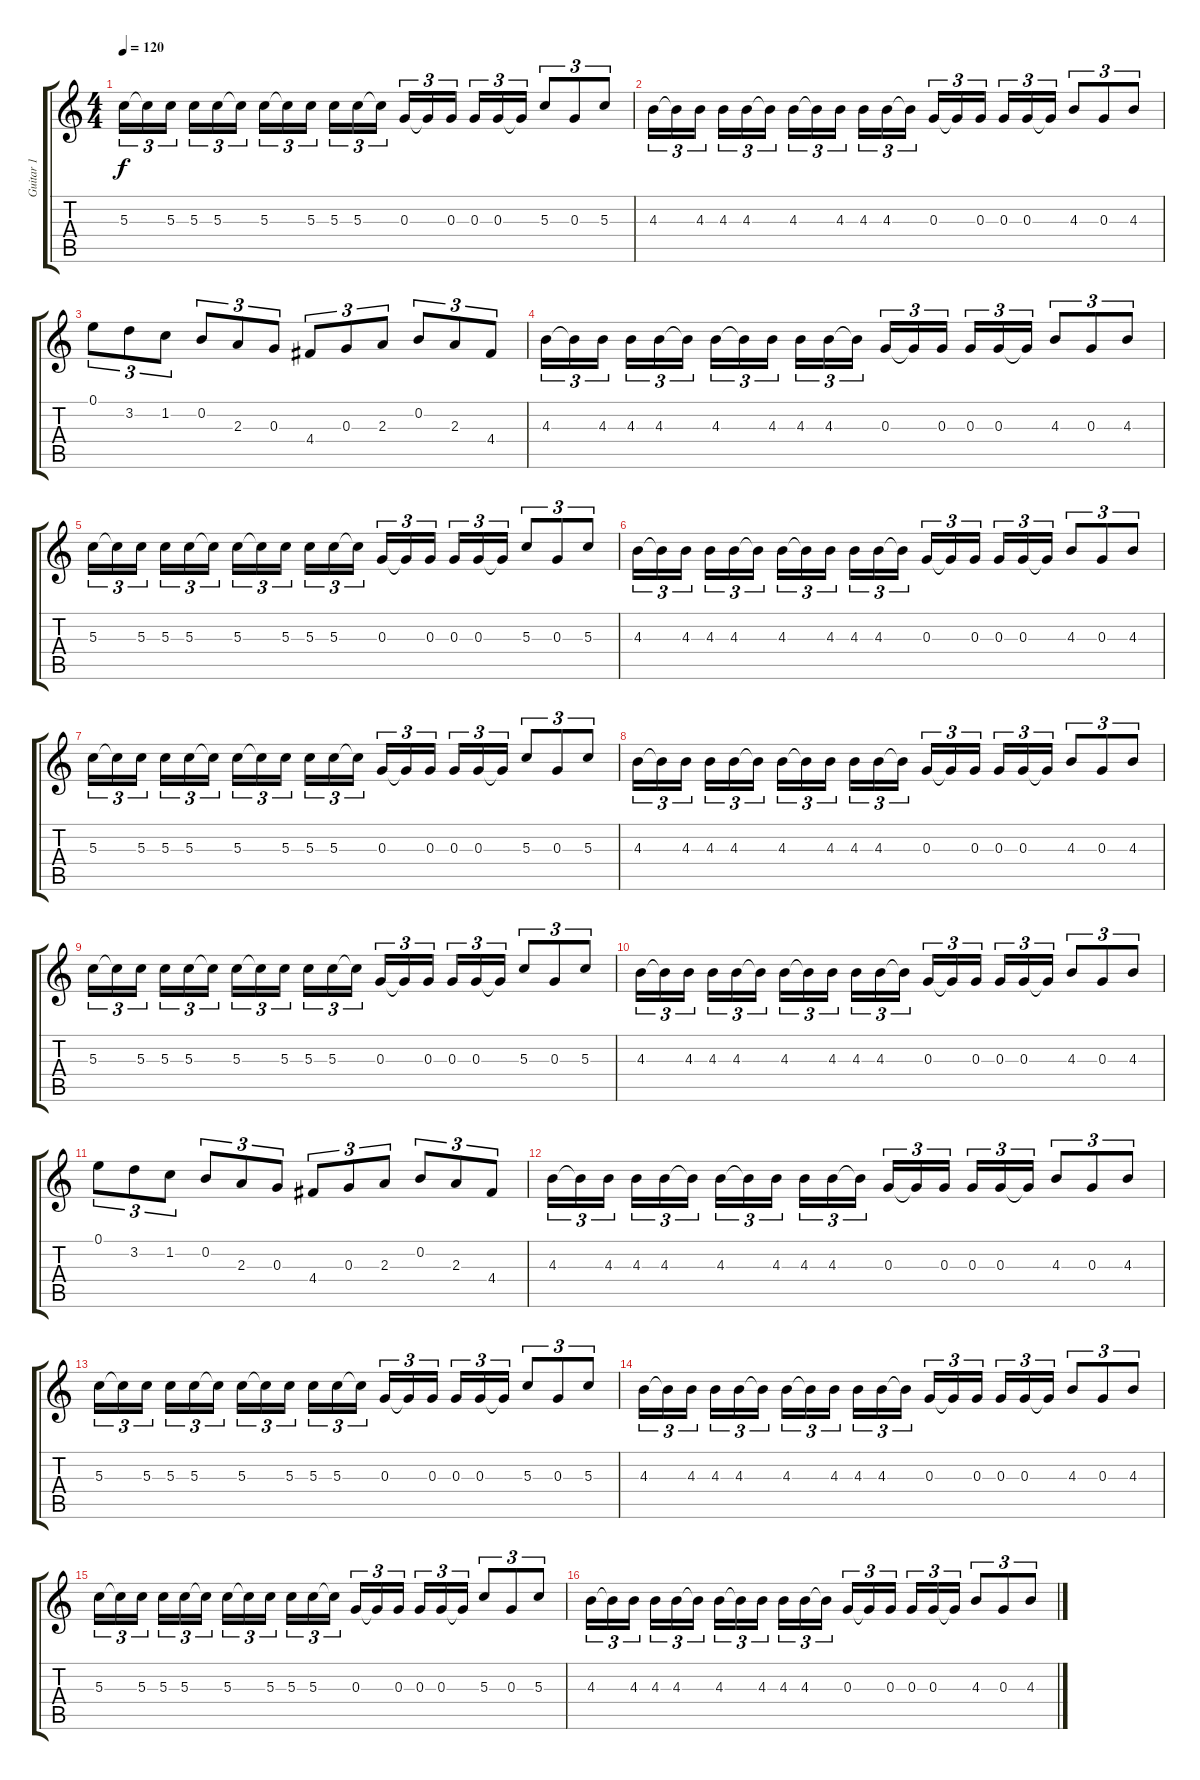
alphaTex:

\track ("Guitar 1" "Guitar 1") {instrument distortionguitar}
\staff {score tabs}
\tuning (E4 B3 G3 D3 A2 E2) {hide}
\ts (4 4)
\tempo 120
\clef g2
\ks c
5.3.16{tu (3 2) dy f} 5.3{t}.16{tu (3 2)} 5.3.16{tu (3 2)} 5.3.16{tu (3 2)} 5.3.16{tu (3 2)} 5.3{t}.16{tu (3 2)} 5.3.16{tu (3 2)} 5.3{t}.16{tu (3 2)} 5.3.16{tu (3 2)} 5.3.16{tu (3 2)} 5.3.16{tu (3 2)} 5.3{t}.16{tu (3 2)} 0.3.16{tu (3 2)} 0.3{t}.16{tu (3 2)} 0.3.16{tu (3 2)} 0.3.16{tu (3 2)} 0.3.16{tu (3 2)} 0.3{t}.16{tu (3 2)} 5.3.8{tu (3 2)} 0.3.8{tu (3 2)} 5.3.8{tu (3 2)} |
4.3.16{tu (3 2)} 4.3{t}.16{tu (3 2)} 4.3.16{tu (3 2)} 4.3.16{tu (3 2)} 4.3.16{tu (3 2)} 4.3{t}.16{tu (3 2)} 4.3.16{tu (3 2)} 4.3{t}.16{tu (3 2)} 4.3.16{tu (3 2)} 4.3.16{tu (3 2)} 4.3.16{tu (3 2)} 4.3{t}.16{tu (3 2)} 0.3.16{tu (3 2)} 0.3{t}.16{tu (3 2)} 0.3.16{tu (3 2)} 0.3.16{tu (3 2)} 0.3.16{tu (3 2)} 0.3{t}.16{tu (3 2)} 4.3.8{tu (3 2)} 0.3.8{tu (3 2)} 4.3.8{tu (3 2)} |
0.1.8{tu (3 2)} 3.2.8{tu (3 2)} 1.2.8{tu (3 2)} 0.2.8{tu (3 2)} 2.3.8{tu (3 2)} 0.3.8{tu (3 2)} 4.4.8{tu (3 2)} 0.3.8{tu (3 2)} 2.3.8{tu (3 2)} 0.2.8{tu (3 2)} 2.3.8{tu (3 2)} 4.4.8{tu (3 2)} |
4.3.16{tu (3 2)} 4.3{t}.16{tu (3 2)} 4.3.16{tu (3 2)} 4.3.16{tu (3 2)} 4.3.16{tu (3 2)} 4.3{t}.16{tu (3 2)} 4.3.16{tu (3 2)} 4.3{t}.16{tu (3 2)} 4.3.16{tu (3 2)} 4.3.16{tu (3 2)} 4.3.16{tu (3 2)} 4.3{t}.16{tu (3 2)} 0.3.16{tu (3 2)} 0.3{t}.16{tu (3 2)} 0.3.16{tu (3 2)} 0.3.16{tu (3 2)} 0.3.16{tu (3 2)} 0.3{t}.16{tu (3 2)} 4.3.8{tu (3 2)} 0.3.8{tu (3 2)} 4.3.8{tu (3 2)} |
5.3.16{tu (3 2)} 5.3{t}.16{tu (3 2)} 5.3.16{tu (3 2)} 5.3.16{tu (3 2)} 5.3.16{tu (3 2)} 5.3{t}.16{tu (3 2)} 5.3.16{tu (3 2)} 5.3{t}.16{tu (3 2)} 5.3.16{tu (3 2)} 5.3.16{tu (3 2)} 5.3.16{tu (3 2)} 5.3{t}.16{tu (3 2)} 0.3.16{tu (3 2)} 0.3{t}.16{tu (3 2)} 0.3.16{tu (3 2)} 0.3.16{tu (3 2)} 0.3.16{tu (3 2)} 0.3{t}.16{tu (3 2)} 5.3.8{tu (3 2)} 0.3.8{tu (3 2)} 5.3.8{tu (3 2)} |
4.3.16{tu (3 2)} 4.3{t}.16{tu (3 2)} 4.3.16{tu (3 2)} 4.3.16{tu (3 2)} 4.3.16{tu (3 2)} 4.3{t}.16{tu (3 2)} 4.3.16{tu (3 2)} 4.3{t}.16{tu (3 2)} 4.3.16{tu (3 2)} 4.3.16{tu (3 2)} 4.3.16{tu (3 2)} 4.3{t}.16{tu (3 2)} 0.3.16{tu (3 2)} 0.3{t}.16{tu (3 2)} 0.3.16{tu (3 2)} 0.3.16{tu (3 2)} 0.3.16{tu (3 2)} 0.3{t}.16{tu (3 2)} 4.3.8{tu (3 2)} 0.3.8{tu (3 2)} 4.3.8{tu (3 2)} |
5.3.16{tu (3 2)} 5.3{t}.16{tu (3 2)} 5.3.16{tu (3 2)} 5.3.16{tu (3 2)} 5.3.16{tu (3 2)} 5.3{t}.16{tu (3 2)} 5.3.16{tu (3 2)} 5.3{t}.16{tu (3 2)} 5.3.16{tu (3 2)} 5.3.16{tu (3 2)} 5.3.16{tu (3 2)} 5.3{t}.16{tu (3 2)} 0.3.16{tu (3 2)} 0.3{t}.16{tu (3 2)} 0.3.16{tu (3 2)} 0.3.16{tu (3 2)} 0.3.16{tu (3 2)} 0.3{t}.16{tu (3 2)} 5.3.8{tu (3 2)} 0.3.8{tu (3 2)} 5.3.8{tu (3 2)} |
4.3.16{tu (3 2)} 4.3{t}.16{tu (3 2)} 4.3.16{tu (3 2)} 4.3.16{tu (3 2)} 4.3.16{tu (3 2)} 4.3{t}.16{tu (3 2)} 4.3.16{tu (3 2)} 4.3{t}.16{tu (3 2)} 4.3.16{tu (3 2)} 4.3.16{tu (3 2)} 4.3.16{tu (3 2)} 4.3{t}.16{tu (3 2)} 0.3.16{tu (3 2)} 0.3{t}.16{tu (3 2)} 0.3.16{tu (3 2)} 0.3.16{tu (3 2)} 0.3.16{tu (3 2)} 0.3{t}.16{tu (3 2)} 4.3.8{tu (3 2)} 0.3.8{tu (3 2)} 4.3.8{tu (3 2)} |
5.3.16{tu (3 2)} 5.3{t}.16{tu (3 2)} 5.3.16{tu (3 2)} 5.3.16{tu (3 2)} 5.3.16{tu (3 2)} 5.3{t}.16{tu (3 2)} 5.3.16{tu (3 2)} 5.3{t}.16{tu (3 2)} 5.3.16{tu (3 2)} 5.3.16{tu (3 2)} 5.3.16{tu (3 2)} 5.3{t}.16{tu (3 2)} 0.3.16{tu (3 2)} 0.3{t}.16{tu (3 2)} 0.3.16{tu (3 2)} 0.3.16{tu (3 2)} 0.3.16{tu (3 2)} 0.3{t}.16{tu (3 2)} 5.3.8{tu (3 2)} 0.3.8{tu (3 2)} 5.3.8{tu (3 2)} |
4.3.16{tu (3 2)} 4.3{t}.16{tu (3 2)} 4.3.16{tu (3 2)} 4.3.16{tu (3 2)} 4.3.16{tu (3 2)} 4.3{t}.16{tu (3 2)} 4.3.16{tu (3 2)} 4.3{t}.16{tu (3 2)} 4.3.16{tu (3 2)} 4.3.16{tu (3 2)} 4.3.16{tu (3 2)} 4.3{t}.16{tu (3 2)} 0.3.16{tu (3 2)} 0.3{t}.16{tu (3 2)} 0.3.16{tu (3 2)} 0.3.16{tu (3 2)} 0.3.16{tu (3 2)} 0.3{t}.16{tu (3 2)} 4.3.8{tu (3 2)} 0.3.8{tu (3 2)} 4.3.8{tu (3 2)} |
0.1.8{tu (3 2)} 3.2.8{tu (3 2)} 1.2.8{tu (3 2)} 0.2.8{tu (3 2)} 2.3.8{tu (3 2)} 0.3.8{tu (3 2)} 4.4.8{tu (3 2)} 0.3.8{tu (3 2)} 2.3.8{tu (3 2)} 0.2.8{tu (3 2)} 2.3.8{tu (3 2)} 4.4.8{tu (3 2)} |
4.3.16{tu (3 2)} 4.3{t}.16{tu (3 2)} 4.3.16{tu (3 2)} 4.3.16{tu (3 2)} 4.3.16{tu (3 2)} 4.3{t}.16{tu (3 2)} 4.3.16{tu (3 2)} 4.3{t}.16{tu (3 2)} 4.3.16{tu (3 2)} 4.3.16{tu (3 2)} 4.3.16{tu (3 2)} 4.3{t}.16{tu (3 2)} 0.3.16{tu (3 2)} 0.3{t}.16{tu (3 2)} 0.3.16{tu (3 2)} 0.3.16{tu (3 2)} 0.3.16{tu (3 2)} 0.3{t}.16{tu (3 2)} 4.3.8{tu (3 2)} 0.3.8{tu (3 2)} 4.3.8{tu (3 2)} |
5.3.16{tu (3 2)} 5.3{t}.16{tu (3 2)} 5.3.16{tu (3 2)} 5.3.16{tu (3 2)} 5.3.16{tu (3 2)} 5.3{t}.16{tu (3 2)} 5.3.16{tu (3 2)} 5.3{t}.16{tu (3 2)} 5.3.16{tu (3 2)} 5.3.16{tu (3 2)} 5.3.16{tu (3 2)} 5.3{t}.16{tu (3 2)} 0.3.16{tu (3 2)} 0.3{t}.16{tu (3 2)} 0.3.16{tu (3 2)} 0.3.16{tu (3 2)} 0.3.16{tu (3 2)} 0.3{t}.16{tu (3 2)} 5.3.8{tu (3 2)} 0.3.8{tu (3 2)} 5.3.8{tu (3 2)} |
4.3.16{tu (3 2)} 4.3{t}.16{tu (3 2)} 4.3.16{tu (3 2)} 4.3.16{tu (3 2)} 4.3.16{tu (3 2)} 4.3{t}.16{tu (3 2)} 4.3.16{tu (3 2)} 4.3{t}.16{tu (3 2)} 4.3.16{tu (3 2)} 4.3.16{tu (3 2)} 4.3.16{tu (3 2)} 4.3{t}.16{tu (3 2)} 0.3.16{tu (3 2)} 0.3{t}.16{tu (3 2)} 0.3.16{tu (3 2)} 0.3.16{tu (3 2)} 0.3.16{tu (3 2)} 0.3{t}.16{tu (3 2)} 4.3.8{tu (3 2)} 0.3.8{tu (3 2)} 4.3.8{tu (3 2)} |
5.3.16{tu (3 2)} 5.3{t}.16{tu (3 2)} 5.3.16{tu (3 2)} 5.3.16{tu (3 2)} 5.3.16{tu (3 2)} 5.3{t}.16{tu (3 2)} 5.3.16{tu (3 2)} 5.3{t}.16{tu (3 2)} 5.3.16{tu (3 2)} 5.3.16{tu (3 2)} 5.3.16{tu (3 2)} 5.3{t}.16{tu (3 2)} 0.3.16{tu (3 2)} 0.3{t}.16{tu (3 2)} 0.3.16{tu (3 2)} 0.3.16{tu (3 2)} 0.3.16{tu (3 2)} 0.3{t}.16{tu (3 2)} 5.3.8{tu (3 2)} 0.3.8{tu (3 2)} 5.3.8{tu (3 2)} |
4.3.16{tu (3 2)} 4.3{t}.16{tu (3 2)} 4.3.16{tu (3 2)} 4.3.16{tu (3 2)} 4.3.16{tu (3 2)} 4.3{t}.16{tu (3 2)} 4.3.16{tu (3 2)} 4.3{t}.16{tu (3 2)} 4.3.16{tu (3 2)} 4.3.16{tu (3 2)} 4.3.16{tu (3 2)} 4.3{t}.16{tu (3 2)} 0.3.16{tu (3 2)} 0.3{t}.16{tu (3 2)} 0.3.16{tu (3 2)} 0.3.16{tu (3 2)} 0.3.16{tu (3 2)} 0.3{t}.16{tu (3 2)} 4.3.8{tu (3 2)} 0.3.8{tu (3 2)} 4.3.8{tu (3 2)}
